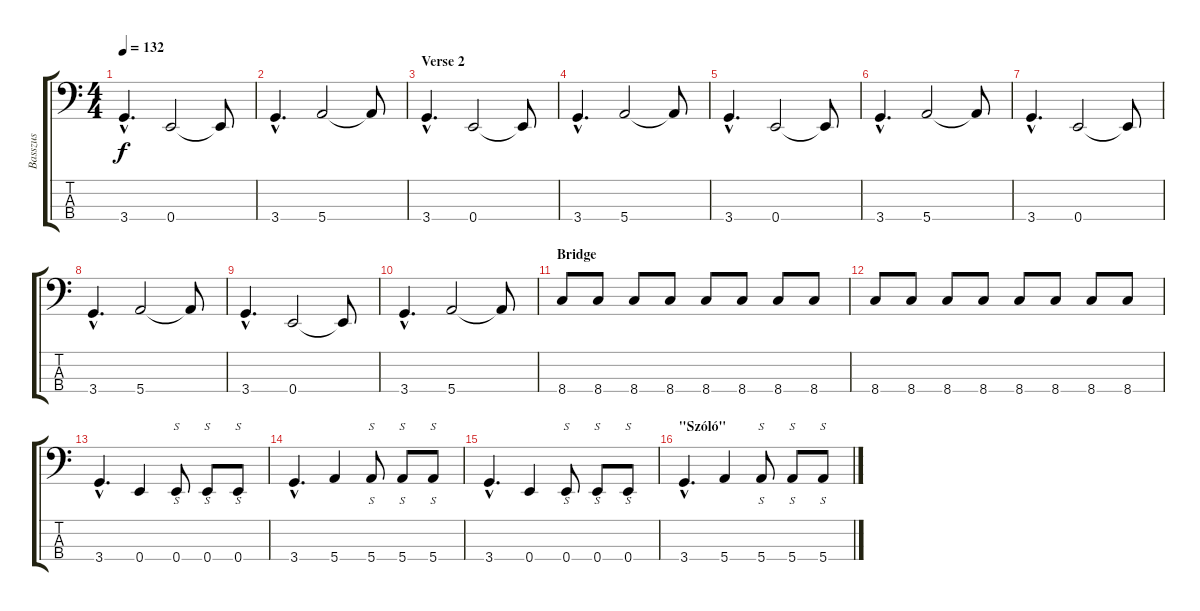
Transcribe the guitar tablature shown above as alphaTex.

\track ("Basszus" "Basszus") {instrument electricbassfinger}
\staff {score tabs}
\tuning (G2 D2 A1 E1) {hide}
\ts (4 4)
\tempo 132
\clef f4
\ks c
3.4{hac}.4{d dy f} 0.4.2 0.4{t}.8 |
3.4{hac}.4{d} 5.4.2 5.4{t}.8 |
\section ("" "Verse 2")
3.4{hac}.4{d} 0.4.2 0.4{t}.8 |
3.4{hac}.4{d} 5.4.2 5.4{t}.8 |
3.4{hac}.4{d} 0.4.2 0.4{t}.8 |
3.4{hac}.4{d} 5.4.2 5.4{t}.8 |
3.4{hac}.4{d} 0.4.2 0.4{t}.8 |
3.4{hac}.4{d} 5.4.2 5.4{t}.8 |
3.4{hac}.4{d} 0.4.2 0.4{t}.8 |
3.4{hac}.4{d} 5.4.2 5.4{t}.8 |
\section ("" "Bridge")
8.4.8 8.4.8 8.4.8 8.4.8 8.4.8 8.4.8 8.4.8 8.4.8 |
8.4.8 8.4.8 8.4.8 8.4.8 8.4.8 8.4.8 8.4.8 8.4.8 |
3.4{hac}.4{d} 0.4.4 0.4.8{s} 0.4.8{s} 0.4.8{s} |
3.4{hac}.4{d} 5.4.4 5.4.8{s} 5.4.8{s} 5.4.8{s} |
3.4{hac}.4{d} 0.4.4 0.4.8{s} 0.4.8{s} 0.4.8{s} |
\section ("" "\"Szóló\"")
3.4{hac}.4{d} 5.4.4 5.4.8{s} 5.4.8{s} 5.4.8{s}
